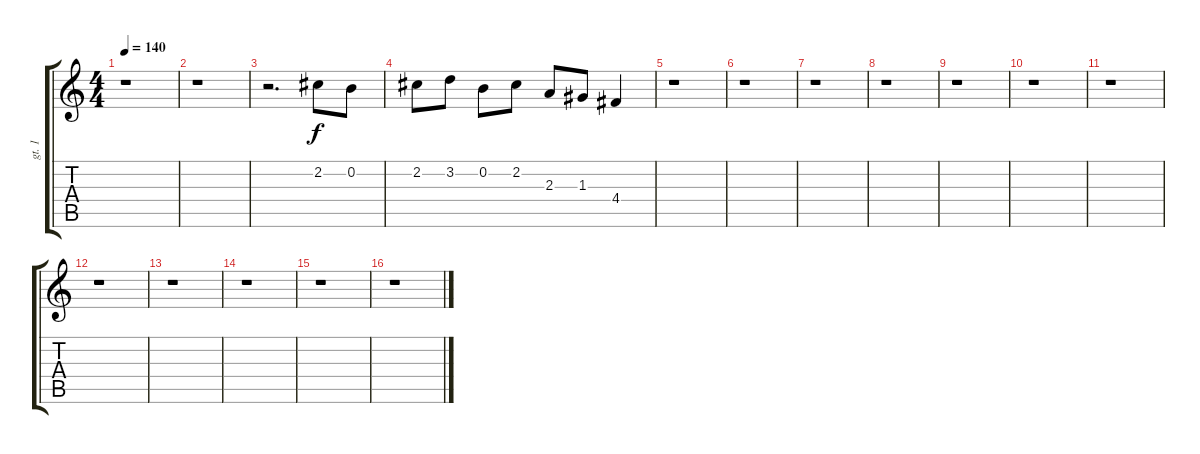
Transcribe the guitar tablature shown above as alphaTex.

\track ("gt. 1" "gt. 1") {instrument acousticguitarsteel}
\staff {score tabs}
\tuning (E4 B3 G3 D3 A2 E2) {hide}
\ts (4 4)
\tempo 140
\clef g2
\ks c
r.1{dy f} |
r.1 |
r.2{d} 2.2.8 0.2.8 |
2.2.8 3.2.8 0.2.8 2.2.8 2.3.8 1.3.8 4.4.4 |
r.1 |
r.1 |
r.1 |
r.1 |
r.1 |
r.1 |
r.1 |
r.1 |
r.1 |
r.1 |
r.1 |
r.1
